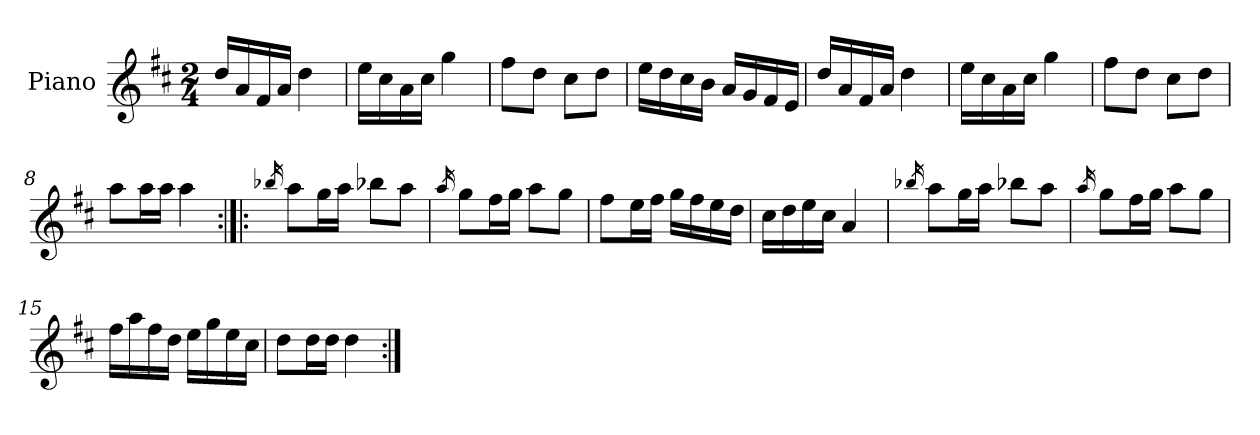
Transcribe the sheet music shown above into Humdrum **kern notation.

**kern
*part1
*staff1
*I"Piano
*I'Pno.
*clefG2
*k[f#c#]
*M2/4
=1
16dd/LL
16a/
16f#/
16a/JJ
4dd\
=2
16ee\LL
16cc#\
16a\
16cc#\JJ
4gg\
=3
8ff#\L
8dd\J
8cc#\L
8dd\J
=4
16ee\LL
16dd\
16cc#\
16b\JJ
16a/LL
16g/
16f#/
16e/JJ
=5
16dd/LL
16a/
16f#/
16a/JJ
4dd\
=6
16ee\LL
16cc#\
16a\
16cc#\JJ
4gg\
=7
8ff#\L
8dd\J
8cc#\L
8dd\J
=8
8aa\L
16aa\L
16aa\JJ
4aa\
=9:|!|:
16qbb-X/
8aa\L
16gg\L
16aa\JJ
8bb-\L
8aa\J
=10
16qaa/
8gg\L
16ff#\L
16gg\JJ
8aa\L
8gg\J
=11
8ff#\L
16ee\L
16ff#\JJ
16gg\LL
16ff#\
16ee\
16dd\JJ
=12
16cc#\LL
16dd\
16ee\
16cc#\JJ
4a/
=13
16qbb-X/
8aa\L
16gg\L
16aa\JJ
8bb-\L
8aa\J
=14
16qaa/
8gg\L
16ff#\L
16gg\JJ
8aa\L
8gg\J
=15
16ff#\LL
16aa\
16ff#\
16dd\JJ
16ee\LL
16gg\
16ee\
16cc#\JJ
=16
8dd\L
16dd\L
16dd\JJ
4dd\
=:|!
*-
